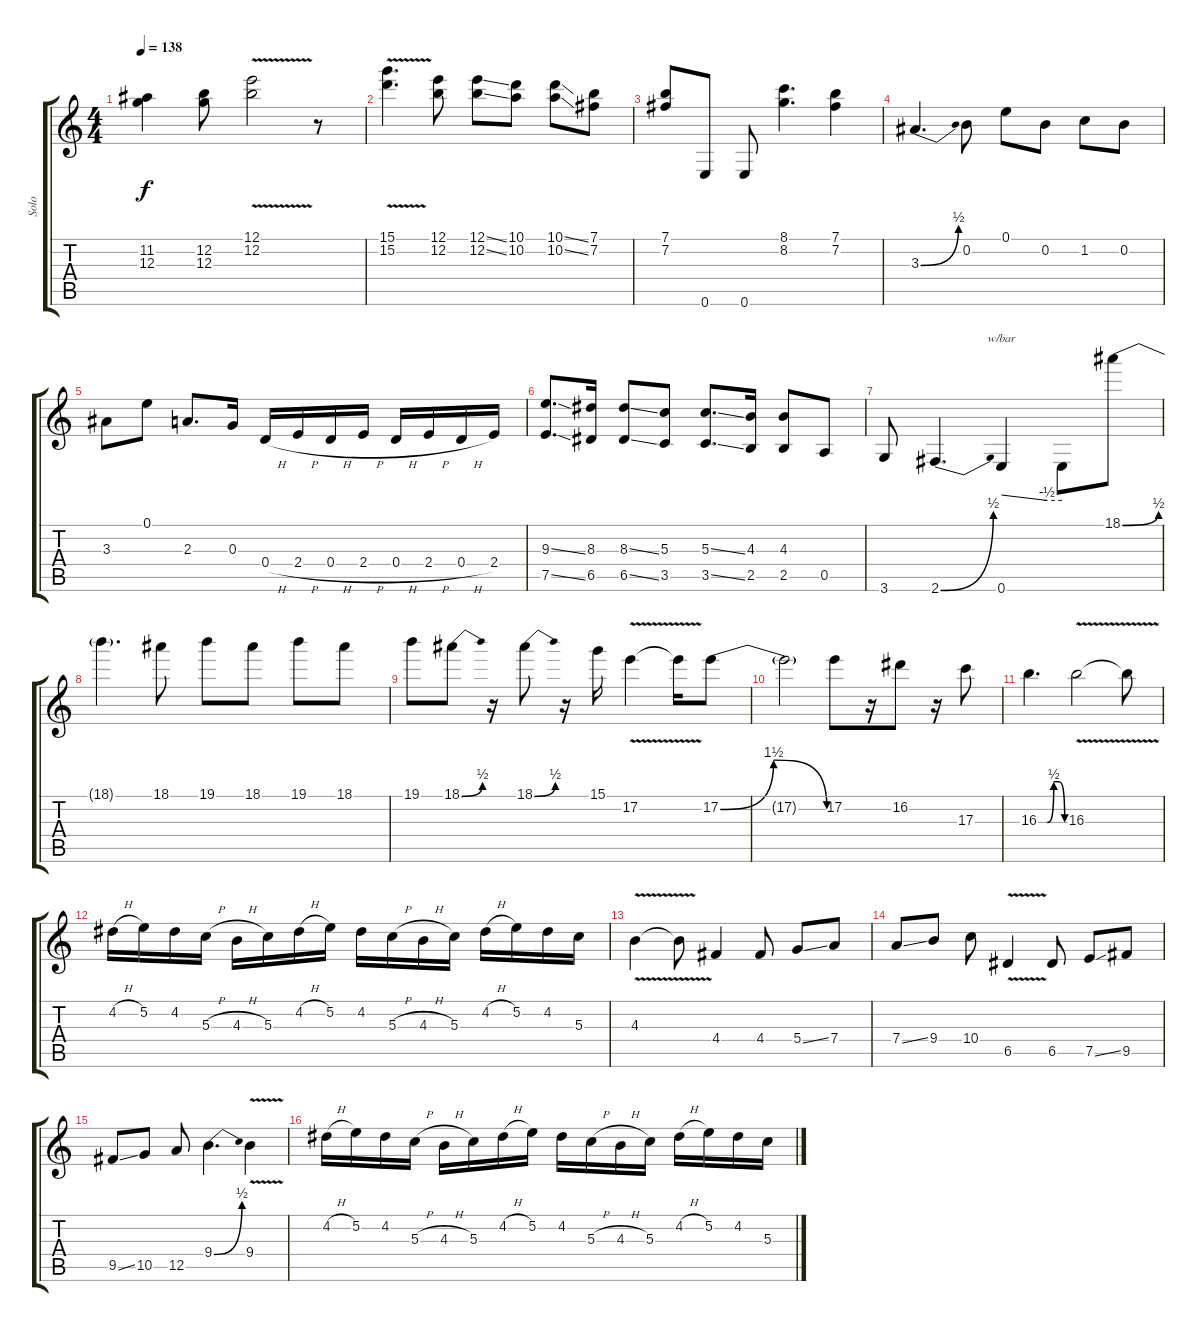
\track ("Solo" "Solo") {instrument distortionguitar}
\staff {score tabs}
\tuning (E4 B3 G3 D3 A2 E2) {hide}
\ts (4 4)
\tempo 138
\clef g2
\ks c
(11.2 12.3).4{dy f} (12.2 12.3).8 (12.1{v} 12.2).2 r.8 |
(15.1{v} 15.2).4{d} (12.1 12.2).8 (12.1{ss} 12.2{ss}).8 (10.1 10.2).8 (10.1{ss} 10.2{ss}).8 (7.1 7.2).8 |
(7.1 7.2).8 0.6.8 0.6.8 (8.1 8.2).4{d} (7.1 7.2).4 |
3.3{be (bend 0 0 60 2)}.4{d} 0.2.8 0.1.8 0.2.8 1.2.8 0.2.8 |
3.3.8 0.1.8 2.3.8{d} 0.3.16 0.4{h}.16 2.4{h}.16 0.4{h}.16 2.4{h}.16 0.4{h}.16 2.4{h}.16 0.4{h}.16 2.4.16 |
(9.3{ss} 7.5{ss}).8{d} (8.3 6.5).16 (8.3{ss} 6.5{ss}).8 (5.3 3.5).8 (5.3{ss} 3.5{ss}).8{d} (4.3 2.5).16 (4.3 2.5).8 0.5.8 |
3.6.8 2.6{be (bend 0 0 60 2)}.4{d} 0.6.4{tbe (custom default 0 0 45 -2 60 -2)} 0.6{t}.8 18.1{be (bend 0 0 60 2)}.8 |
18.1{t}.4{d} 18.1.8 19.1.8 18.1.8 19.1.8 18.1.8 |
19.1.8 18.1{be (bend 0 0 60 2)}.8 r.16 18.1{be (bend 0 0 60 2)}.8 r.16 15.1.16 17.2{v}.4 17.2{t}.16 17.2{be (bendrelease 0 0 15 6 45 6 60 0)}.8 |
17.2{t}.2 17.2.8 r.16 16.2.8 r.16 17.3.8 |
16.3{be (custom 0 0 15 0 20 0 35 2 45 2 60 0)}.4{d} 16.3{v}.2 16.3{t}.8 |
4.2{h}.16 5.2.16 4.2.16 5.3{h}.16 4.3{h}.16 5.3.16 4.2{h}.16 5.2.16 4.2.16 5.3{h}.16 4.3{h}.16 5.3.16 4.2{h}.16 5.2.16 4.2.16 5.3.16 |
4.3{v}.4 4.3{t}.8 4.4.4 4.4.8 5.4{ss}.8 7.4.8 |
7.4{ss}.8 9.4.8 10.4.8 6.5{v}.4 6.5.8 7.5{ss}.8 9.5.8 |
9.5{ss}.8 10.5.8 12.5.8 9.4{be (bend 0 0 60 2)}.4{d} 9.4{v}.4 |
4.2{h}.16 5.2.16 4.2.16 5.3{h}.16 4.3{h}.16 5.3.16 4.2{h}.16 5.2.16 4.2.16 5.3{h}.16 4.3{h}.16 5.3.16 4.2{h}.16 5.2.16 4.2.16 5.3.16
